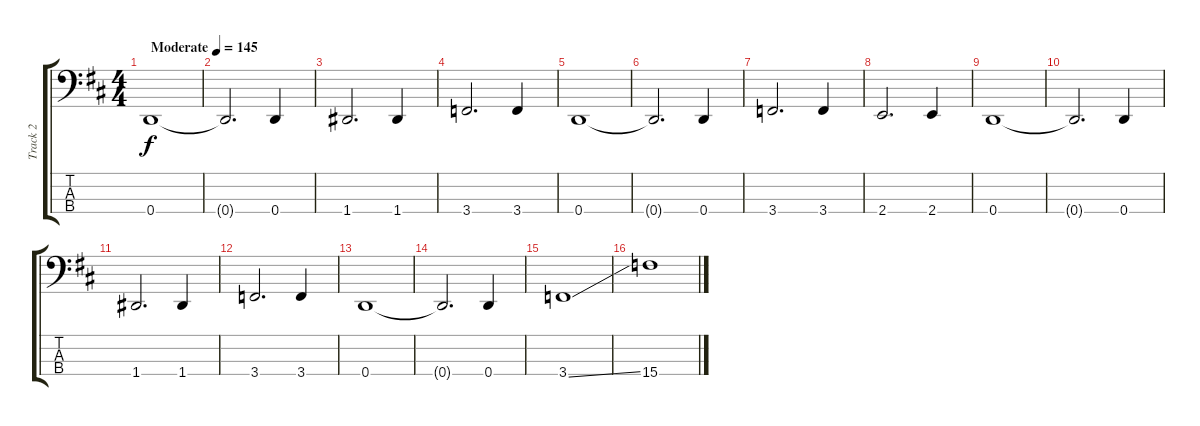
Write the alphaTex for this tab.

\track ("Track 2" "Track 2") {instrument electricbassfinger}
\staff {score tabs}
\tuning (G2 D2 A1 D1) {hide}
\ts (4 4)
\tempo (145 "Moderate")
\clef f4
\ks d
0.4.1{dy f instrument electricbassfinger} |
0.4{t}.2{d} 0.4.4 |
1.4.2{d} 1.4.4 |
3.4.2{d} 3.4.4 |
0.4.1 |
0.4{t}.2{d} 0.4.4 |
3.4.2{d} 3.4.4 |
2.4.2{d} 2.4.4 |
0.4.1 |
0.4{t}.2{d} 0.4.4 |
1.4.2{d} 1.4.4 |
3.4.2{d} 3.4.4 |
0.4.1 |
0.4{t}.2{d} 0.4.4 |
3.4{ss}.1 |
15.4.1
